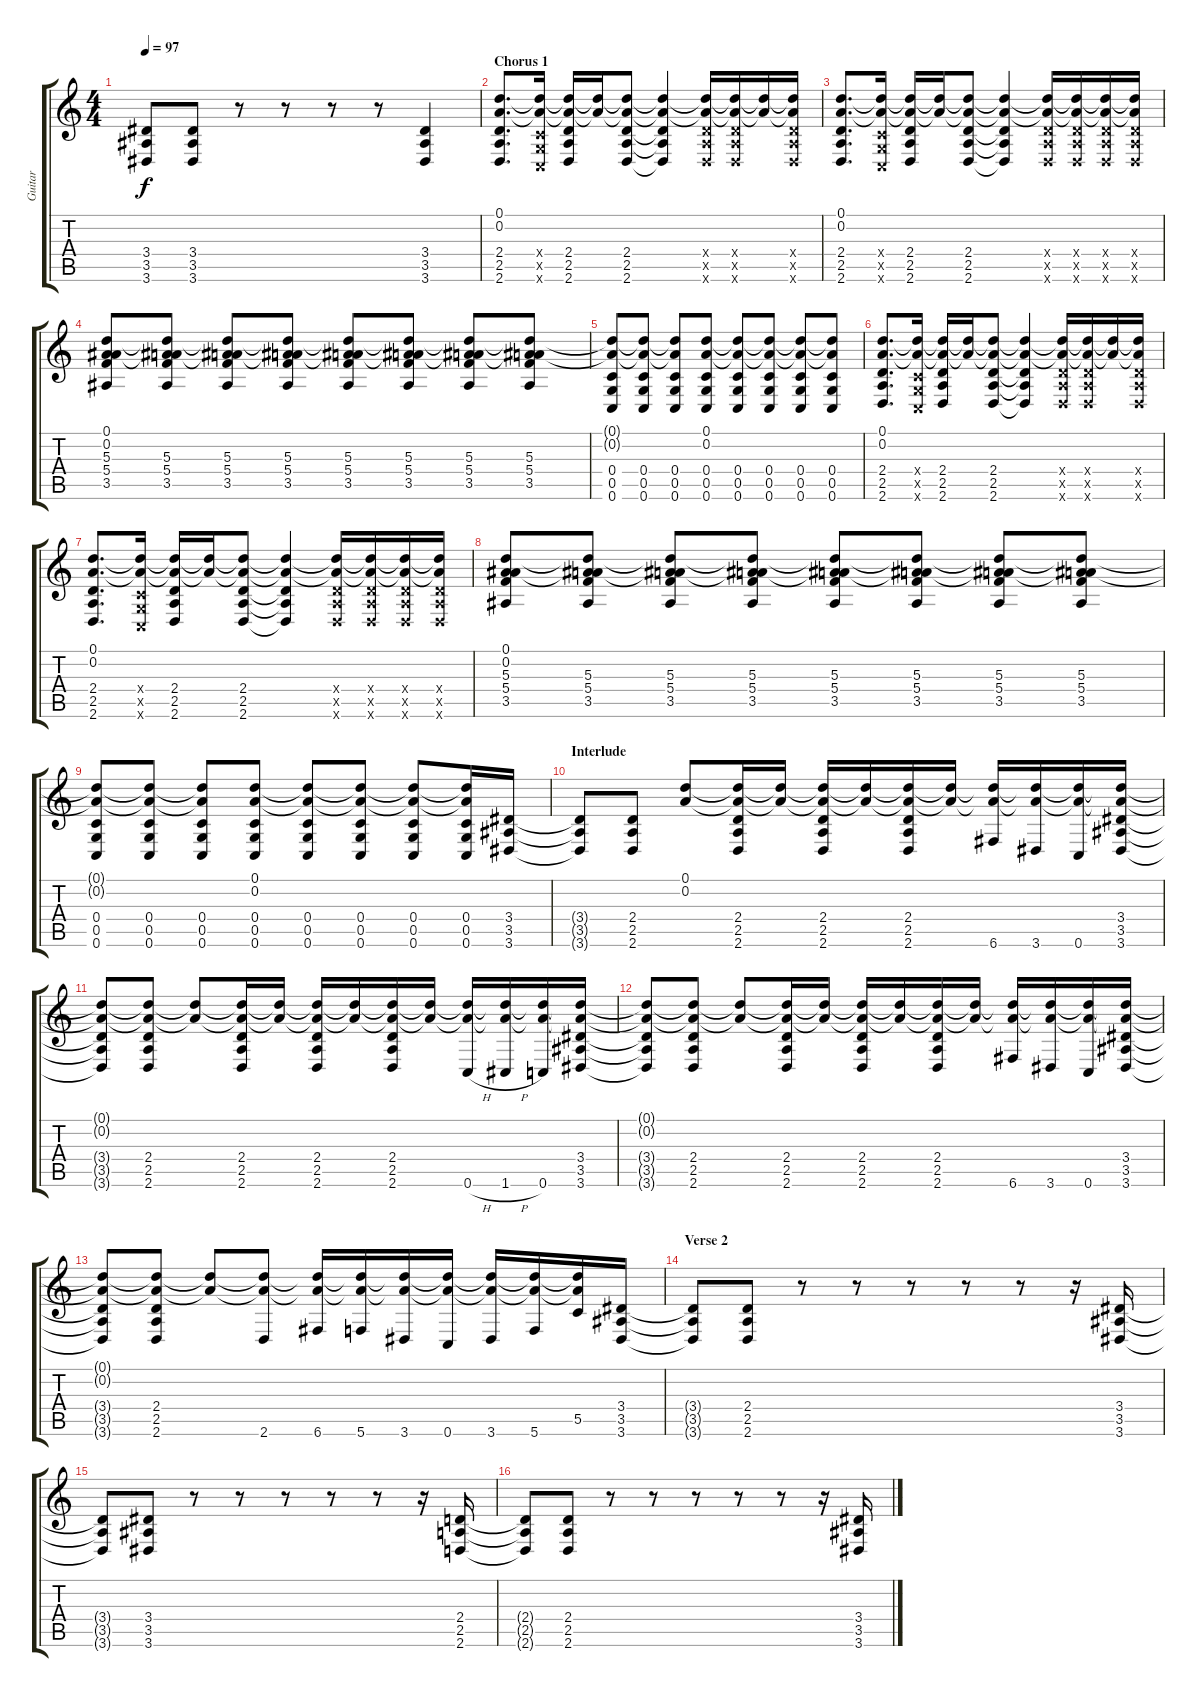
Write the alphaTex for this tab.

\track ("Guitar" "Guitar") {instrument distortionguitar}
\staff {score tabs}
\tuning (D4 A3 F3 C3 G2 C2) {hide}
\ts (4 4)
\tempo 97
\clef g2
\ks c
(3.4{t} 3.5{t} 3.6{t}).8{dy f} (3.4 3.5 3.6).8 r.8 r.8 r.8 r.8 (3.4 3.5 3.6).4 |
\section ("" "Chorus 1")
(0.1 0.2 2.4 2.5 2.6).8{d} (0.1{t} 0.2{t} 0.4{x} 0.5{x} 0.6{x}).16 (0.1{t} 0.2{t} 2.4 2.5 2.6).16 (0.1{t} 0.2{t}).16 (0.1{t} 0.2{t} 2.4 2.5 2.6).8 (0.1{t} 0.2{t} 2.4{t} 2.5{t} 2.6{t}).4 (0.1{t} 0.2{t} 2.4{x} 2.5{x} 2.6{x}).16 (0.1{t} 0.2{t} 2.4{x} 2.5{x} 2.6{x}).16 (0.1{t} 0.2{t}).16 (0.1{t} 0.2{t} 2.4{x} 2.5{x} 2.6{x}).16 |
(0.1 0.2 2.4 2.5 2.6).8{d} (0.1{t} 0.2{t} 0.4{x} 0.5{x} 0.6{x}).16 (0.1{t} 0.2{t} 2.4 2.5 2.6).16 (0.1{t} 0.2{t}).16 (0.1{t} 0.2{t} 2.4 2.5 2.6).8 (0.1{t} 0.2{t} 2.4{t} 2.5{t} 2.6{t}).4 (0.1{t} 0.2{t} 2.4{x} 2.5{x} 2.6{x}).16 (0.1{t} 0.2{t} 2.4{x} 2.5{x} 2.6{x}).16 (0.1{t} 0.2{t} 2.4{x} 2.5{x} 2.6{x}).16 (0.1{t} 0.2{t} 2.4{x} 2.5{x} 2.6{x}).16 |
(0.1 0.2 5.3 5.4 3.5).8 (0.1{t} 0.2{t} 5.3 5.4 3.5).8 (0.1{t} 0.2{t} 5.3 5.4 3.5).8 (0.1{t} 0.2{t} 5.3 5.4 3.5).8 (0.1{t} 0.2{t} 5.3 5.4 3.5).8 (0.1{t} 0.2{t} 5.3 5.4 3.5).8 (0.1{t} 0.2{t} 5.3 5.4 3.5).8 (0.1{t} 0.2{t} 5.3 5.4 3.5).8 |
(0.1{t} 0.2{t} 0.4 0.5 0.6).8 (0.1{t} 0.2{t} 0.4 0.5 0.6).8 (0.1{t} 0.2{t} 0.4 0.5 0.6).8 (0.1 0.2 0.4 0.5 0.6).8 (0.1{t} 0.2{t} 0.4 0.5 0.6).8 (0.1{t} 0.2{t} 0.4 0.5 0.6).8 (0.1{t} 0.2{t} 0.4 0.5 0.6).8 (0.1{t} 0.2{t} 0.4 0.5 0.6).8 |
(0.1 0.2 2.4 2.5 2.6).8{d} (0.1{t} 0.2{t} 0.4{x} 0.5{x} 0.6{x}).16 (0.1{t} 0.2{t} 2.4 2.5 2.6).16 (0.1{t} 0.2{t}).16 (0.1{t} 0.2{t} 2.4 2.5 2.6).8 (0.1{t} 0.2{t} 2.4{t} 2.5{t} 2.6{t}).4 (0.1{t} 0.2{t} 2.4{x} 2.5{x} 2.6{x}).16 (0.1{t} 0.2{t} 2.4{x} 2.5{x} 2.6{x}).16 (0.1{t} 0.2{t}).16 (0.1{t} 0.2{t} 2.4{x} 2.5{x} 2.6{x}).16 |
(0.1 0.2 2.4 2.5 2.6).8{d} (0.1{t} 0.2{t} 0.4{x} 0.5{x} 0.6{x}).16 (0.1{t} 0.2{t} 2.4 2.5 2.6).16 (0.1{t} 0.2{t}).16 (0.1{t} 0.2{t} 2.4 2.5 2.6).8 (0.1{t} 0.2{t} 2.4{t} 2.5{t} 2.6{t}).4 (0.1{t} 0.2{t} 2.4{x} 2.5{x} 2.6{x}).16 (0.1{t} 0.2{t} 2.4{x} 2.5{x} 2.6{x}).16 (0.1{t} 0.2{t} 2.4{x} 2.5{x} 2.6{x}).16 (0.1{t} 0.2{t} 2.4{x} 2.5{x} 2.6{x}).16 |
(0.1 0.2 5.3 5.4 3.5).8 (0.1{t} 0.2{t} 5.3 5.4 3.5).8 (0.1{t} 0.2{t} 5.3 5.4 3.5).8 (0.1{t} 0.2{t} 5.3 5.4 3.5).8 (0.1{t} 0.2{t} 5.3 5.4 3.5).8 (0.1{t} 0.2{t} 5.3 5.4 3.5).8 (0.1{t} 0.2{t} 5.3 5.4 3.5).8 (0.1{t} 0.2{t} 5.3 5.4 3.5).8 |
(0.1{t} 0.2{t} 0.4 0.5 0.6).8 (0.1{t} 0.2{t} 0.4 0.5 0.6).8 (0.1{t} 0.2{t} 0.4 0.5 0.6).8 (0.1 0.2 0.4 0.5 0.6).8 (0.1{t} 0.2{t} 0.4 0.5 0.6).8 (0.1{t} 0.2{t} 0.4 0.5 0.6).8 (0.1{t} 0.2{t} 0.4 0.5 0.6).8 (0.1{t} 0.2{t} 0.4 0.5 0.6).16 (3.4 3.5 3.6).16 |
\section ("" "Interlude")
(3.4{t} 3.5{t} 3.6{t}).8 (2.4 2.5 2.6).8 (0.1 0.2).8 (0.1{t} 0.2{t} 2.4 2.5 2.6).16 (0.1{t} 0.2{t}).16 (0.1{t} 0.2{t} 2.4 2.5 2.6).16 (0.1{t} 0.2{t}).16 (0.1{t} 0.2{t} 2.4 2.5 2.6).16 (0.1{t} 0.2{t}).16 (0.1{t} 0.2{t} 6.6).16 (0.1{t} 0.2{t} 3.6).16 (0.1{t} 0.2{t} 0.6).16 (0.1{t} 0.2{t} 3.4 3.5 3.6).16 |
(0.1{t} 0.2{t} 3.4{t} 3.5{t} 3.6{t}).8 (0.1{t} 0.2{t} 2.4 2.5 2.6).8 (0.1{t} 0.2{t}).8 (0.1{t} 0.2{t} 2.4 2.5 2.6).16 (0.1{t} 0.2{t}).16 (0.1{t} 0.2{t} 2.4 2.5 2.6).16 (0.1{t} 0.2{t}).16 (0.1{t} 0.2{t} 2.4 2.5 2.6).16 (0.1{t} 0.2{t}).16 (0.1{t} 0.2{t} 0.6{h}).16 (0.1{t} 0.2{t} 1.6{h}).16 (0.1{t} 0.2{t} 0.6).16 (0.1{t} 0.2{t} 3.4 3.5 3.6).16 |
(0.1{t} 0.2{t} 3.4{t} 3.5{t} 3.6{t}).8 (0.1{t} 0.2{t} 2.4 2.5 2.6).8 (0.1{t} 0.2{t}).8 (0.1{t} 0.2{t} 2.4 2.5 2.6).16 (0.1{t} 0.2{t}).16 (0.1{t} 0.2{t} 2.4 2.5 2.6).16 (0.1{t} 0.2{t}).16 (0.1{t} 0.2{t} 2.4 2.5 2.6).16 (0.1{t} 0.2{t}).16 (0.1{t} 0.2{t} 6.6).16 (0.1{t} 0.2{t} 3.6).16 (0.1{t} 0.2{t} 0.6).16 (0.1{t} 0.2{t} 3.4 3.5 3.6).16 |
(0.1{t} 0.2{t} 3.4{t} 3.5{t} 3.6{t}).8 (0.1{t} 0.2{t} 2.4 2.5 2.6).8 (0.1{t} 0.2{t}).8 (0.1{t} 0.2{t} 2.6).8 (0.1{t} 0.2{t} 6.6).16 (0.1{t} 0.2{t} 5.6).16 (0.1{t} 0.2{t} 3.6).16 (0.1{t} 0.2{t} 0.6).16 (0.1{t} 0.2{t} 3.6).16 (0.1{t} 0.2{t} 5.6).16 (0.1{t} 0.2{t} 5.5).16 (3.4 3.5 3.6).16 |
\section ("" "Verse 2")
(3.4{t} 3.5{t} 3.6{t}).8 (2.4 2.5 2.6).8 r.8 r.8 r.8 r.8 r.8 r.16 (3.4 3.5 3.6).16 |
(3.4{t} 3.5{t} 3.6{t}).8 (3.4 3.5 3.6).8 r.8 r.8 r.8 r.8 r.8 r.16 (2.4 2.5 2.6).16 |
(2.4{t} 2.5{t} 2.6{t}).8 (2.4 2.5 2.6).8 r.8 r.8 r.8 r.8 r.8 r.16 (3.4 3.5 3.6).16
